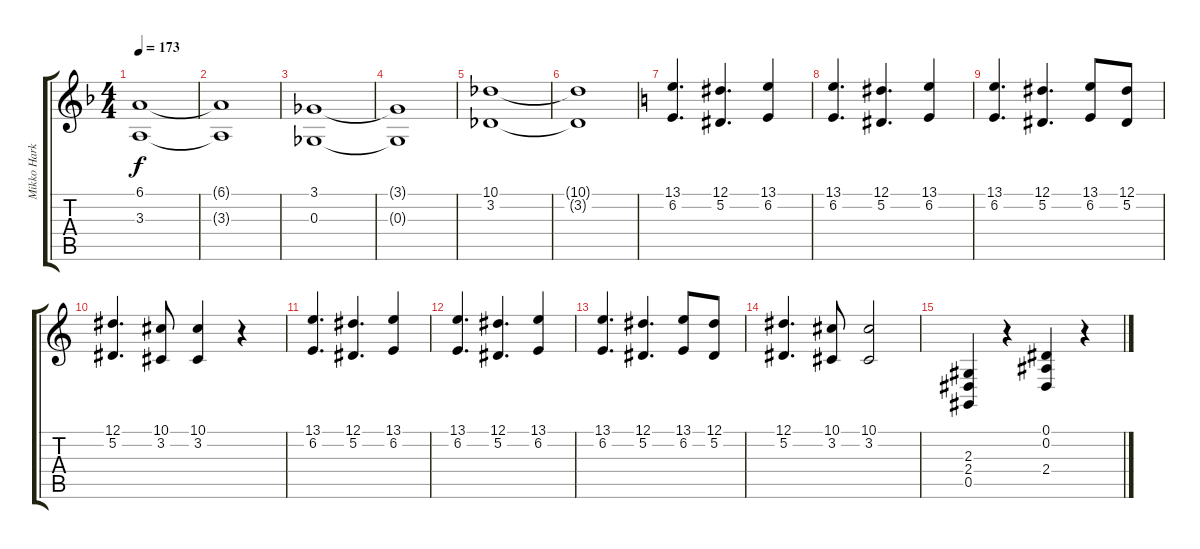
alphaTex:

\track ("Mikko Harkin - Keyboard II" "Mikko Hark") {instrument stringensemble1}
\staff {score tabs}
\tuning (Eb4 Bb3 Gb3 Db3 Ab2 Eb2) {hide}
\ts (4 4)
\tempo 173
\clef g2
\ks dminor
(6.1 3.3).1{dy f} |
(6.1{t} 3.3{t}).1 |
(3.1 0.3).1 |
(3.1{t} 0.3{t}).1 |
(10.1 3.2).1 |
(10.1{t} 3.2{t}).1 |
\ks c
(13.1 6.2).4{d volume 16} (12.1 5.2).4{d} (13.1 6.2).4 |
(13.1 6.2).4{d} (12.1 5.2).4{d} (13.1 6.2).4 |
(13.1 6.2).4{d} (12.1 5.2).4{d} (13.1 6.2).8 (12.1 5.2).8 |
(12.1 5.2).4{d} (10.1 3.2).8 (10.1 3.2).4 r.4 |
(13.1 6.2).4{d volume 16} (12.1 5.2).4{d} (13.1 6.2).4 |
(13.1 6.2).4{d} (12.1 5.2).4{d} (13.1 6.2).4 |
(13.1 6.2).4{d} (12.1 5.2).4{d} (13.1 6.2).8 (12.1 5.2).8 |
(12.1 5.2).4{d} (10.1 3.2).8 (10.1 3.2).2 |
(2.3 2.4 0.5).4 r.4 (0.1 0.2 2.4).4 r.4
